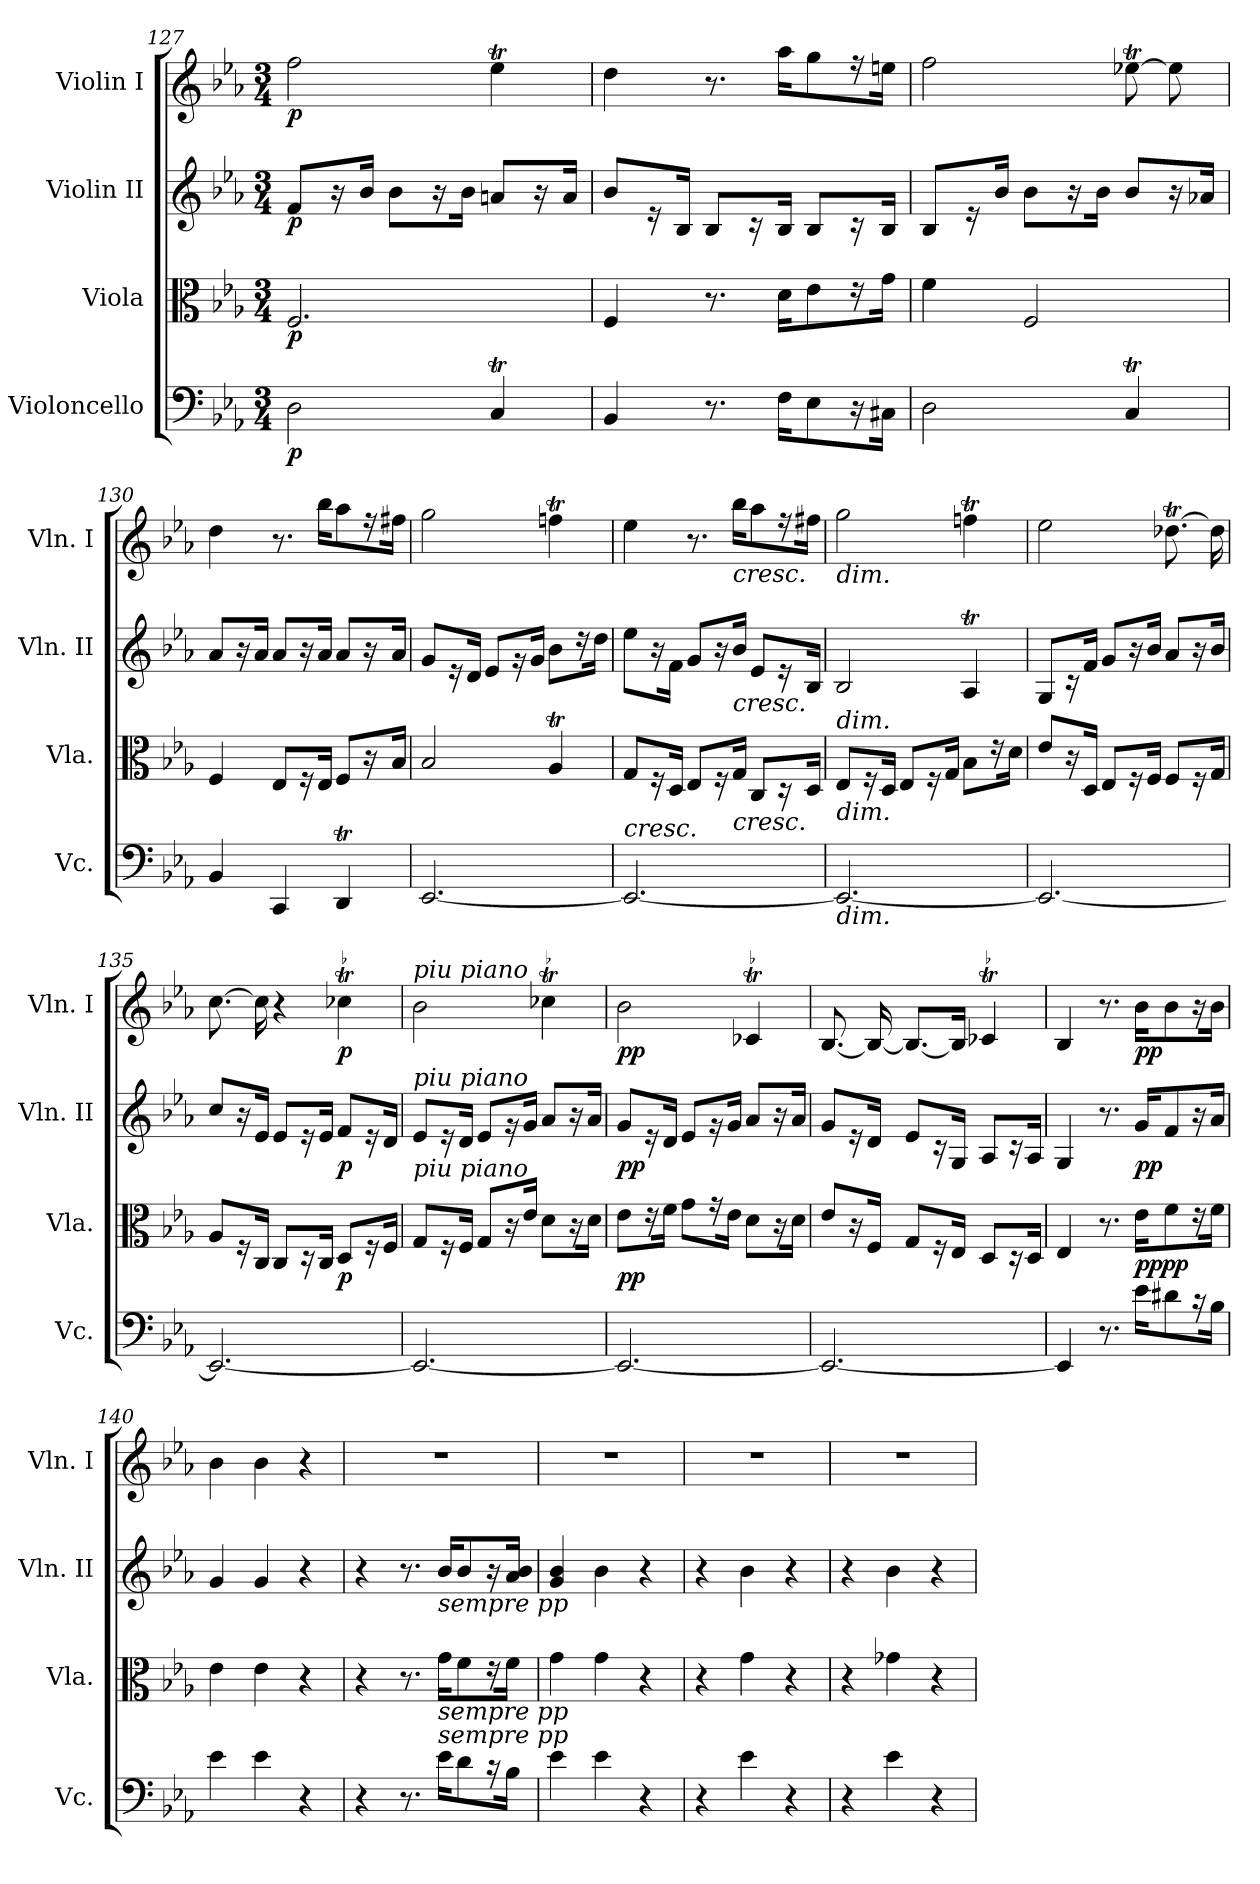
**kern	**dynam	**kern	**dynam	**kern	**dynam	**kern	**dynam
*part4	*part4	*part3	*part3	*part2	*part2	*part1	*part1
*staff4	*staff4	*staff3	*staff3	*staff2	*staff2	*staff1	*staff1
*I"Violoncello	*	*I"Viola	*	*I"Violin II	*	*I"Violin I	*
*I'Vc.	*	*I'Vla.	*	*I'Vln. II	*	*I'Vln. I	*
!!LO:PB:g=z
*clefF4	*	*clefC3	*	*clefG2	*	*clefG2	*
*k[b-e-a-]	*	*k[b-e-a-]	*	*k[b-e-a-]	*	*k[b-e-a-]	*
*E-:	*	*E-:	*	*E-:	*	*E-:	*
*M3/4	*	*M3/4	*	*M3/4	*	*M3/4	*
=127	=127	=127	=127	=127	=127	=127	=127
!	!LO:DY:b	!	!LO:DY:b	!	!LO:DY:b	!	!LO:DY:b
2D\	p	2.F/	p	8f/L	p	2ff\	p
.	.	.	.	16r	.	.	.
.	.	.	.	16b-/Jk	.	.	.
.	.	.	.	8b-\L	.	.	.
.	.	.	.	16r	.	.	.
.	.	.	.	16b-\Jk	.	.	.
4CT/	.	.	.	8an/L	.	4ee-T\	.
.	.	.	.	16r	.	.	.
.	.	.	.	16a/Jk	.	.	.
=128	=128	=128	=128	=128	=128	=128	=128
4BB-/	.	4F/	.	8b-/L	.	4dd\	.
.	.	.	.	16r	.	.	.
.	.	.	.	16B-/Jk	.	.	.
8.r	.	8.r	.	8B-/L	.	8.r	.
.	.	.	.	16r	.	.	.
16F\KL	.	16d\KL	.	16B-/Jk	.	16aa-\KL	.
8E-\	.	8e-\	.	8B-/L	.	8gg\	.
16r	.	16r	.	16r	.	16r	.
16C#X\Jk	.	16g\Jk	.	16B-/Jk	.	16een\Jk	.
=129	=129	=129	=129	=129	=129	=129	=129
2D\	.	4f\	.	8B-/L	.	2ff\	.
.	.	.	.	16r	.	.	.
.	.	.	.	16b-/Jk	.	.	.
.	.	2F/	.	8b-\L	.	.	.
.	.	.	.	16r	.	.	.
.	.	.	.	16b-\Jk	.	.	.
4CT/	.	.	.	8b-/L	.	[8ee-XT\	.
.	.	.	.	16r	.	8ee-\]	.
.	.	.	.	16a-X/Jk	.	.	.
=130	=130	=130	=130	=130	=130	=130	=130
4BB-/	.	4F/	.	8a-/L	.	4dd\	.
.	.	.	.	16r	.	.	.
.	.	.	.	16a-/Jk	.	.	.
4CC/	.	8E-/L	.	8a-/L	.	8.r	.
.	.	16r	.	16r	.	.	.
.	.	16E-/Jk	.	16a-/Jk	.	16bb-\KL	.
4DDt/	.	8F/L	.	8a-/L	.	8aa-\	.
.	.	16r	.	16r	.	16r	.
.	.	16B-/Jk	.	16a-/Jk	.	16ff#X\Jk	.
!!LO:LB:g=z
=131	=131	=131	=131	=131	=131	=131	=131
[2.EE-/	.	2B-/	.	8g/L	.	2gg\	.
.	.	.	.	16r	.	.	.
.	.	.	.	16d/Jk	.	.	.
.	.	.	.	8e-/L	.	.	.
.	.	.	.	16r	.	.	.
.	.	.	.	16g/Jk	.	.	.
.	.	4A-T/	.	8b-\L	.	4ffnT\	.
.	.	.	.	16r	.	.	.
.	.	.	.	16dd\Jk	.	.	.
=132	=132	=132	=132	=132	=132	=132	=132
!LO:TX:a:i:t=cresc.	!	!	!	!	!	!	!
2.EE-/_	.	8G/L	.	8ee-\L	.	4ee-\	.
.	.	16r	.	16r	.	.	.
.	.	16D/Jk	.	16f\Jk	.	.	.
.	.	8E-/L	.	8g/L	.	8.r	.
.	.	16r	.	16r	.	.	.
!	!	!	!	!	!	!LO:TX:b:i:t=cresc.	!
!	!	!	!	!LO:TX:b:i:t=cresc.	!	!	!
!	!	!LO:TX:b:i:t=cresc.	!	!	!	!	!
.	.	16G/Jk	.	16b-/Jk	.	16bb-\KL	.
.	.	8C/L	.	8e-/L	.	8aa-\	.
.	.	16r	.	16r	.	16r	.
.	.	16D/Jk	.	16B-/Jk	.	16ff#X\Jk	.
=133	=133	=133	=133	=133	=133	=133	=133
!	!	!	!	!	!	!LO:TX:b:i:t=dim.	!
!	!	!LO:TX:b:i:t=dim.	!	!	!	!	!
!	!	!LO:TX:a:i:t=dim.	!	!	!	!	!
!LO:TX:b:i:t=dim.	!	!	!	!	!	!	!
2.EE-/_	.	8E-/L	.	2B-/	.	2gg\	.
.	.	16r	.	.	.	.	.
.	.	16D/Jk	.	.	.	.	.
.	.	8E-/L	.	.	.	.	.
.	.	16r	.	.	.	.	.
.	.	16G/Jk	.	.	.	.	.
.	.	8B-\L	.	4A-T/	.	4ffnT\	.
.	.	16r	.	.	.	.	.
.	.	16d\Jk	.	.	.	.	.
=134	=134	=134	=134	=134	=134	=134	=134
2.EE-/_	.	8e-/L	.	8G/L	.	2ee-\	.
.	.	16r	.	16r	.	.	.
.	.	16D/Jk	.	16f/Jk	.	.	.
.	.	8E-/L	.	8g/L	.	.	.
.	.	16r	.	16r	.	.	.
.	.	16F/Jk	.	16b-/Jk	.	.	.
.	.	8F/L	.	8a-/L	.	[8.dd-XT\	.
.	.	16r	.	16r	.	.	.
.	.	16G/Jk	.	16b-/Jk	.	16dd-\]	.
!!LO:PB:g=z
=135	=135	=135	=135	=135	=135	=135	=135
2.EE-/_	.	8A-/L	.	8cc/L	.	[8.cc\	.
.	.	16r	.	16r	.	.	.
.	.	16C/Jk	.	16e-/Jk	.	16cc\]	.
.	.	8C/L	.	8e-/L	.	4r	.
.	.	16r	.	16r	.	.	.
.	.	16C/Jk	.	16e-/Jk	.	.	.
!	!	!	!LO:DY:b	!	!LO:DY:b	!	!LO:DY:b
.	.	8D/L	p	8f/L	p	4cc-XT\	p
.	.	16r	.	16r	.	.	.
.	.	16F/Jk	.	16d/Jk	.	.	.
=136	=136	=136	=136	=136	=136	=136	=136
!	!	!	!	!	!	!LO:TX:a:i:t=piu piano	!
!	!	!	!	!LO:TX:a:i:t=piu piano	!	!	!
!	!	!LO:TX:a:i:t=piu piano	!	!	!	!	!
2.EE-/_	.	8G/L	.	8e-/L	.	2b-\	.
.	.	16r	.	16r	.	.	.
.	.	16F/Jk	.	16d/Jk	.	.	.
.	.	8G/L	.	8e-/L	.	.	.
.	.	16r	.	16r	.	.	.
.	.	16e-/Jk	.	16g/Jk	.	.	.
.	.	8d\L	.	8a-/L	.	4cc-XT\	.
.	.	16r	.	16r	.	.	.
.	.	16d\Jk	.	16a-/Jk	.	.	.
=137	=137	=137	=137	=137	=137	=137	=137
!	!	!	!LO:DY:b	!	!LO:DY:b	!	!LO:DY:b
2.EE-/_	.	8e-\L	pp	8g/L	pp	2b-\	pp
.	.	16r	.	16r	.	.	.
.	.	16f\Jk	.	16d/Jk	.	.	.
.	.	8g\L	.	8e-/L	.	.	.
.	.	16r	.	16r	.	.	.
.	.	16e-\Jk	.	16g/Jk	.	.	.
.	.	8d\L	.	8a-/L	.	4c-XT/	.
.	.	16r	.	16r	.	.	.
.	.	16d\Jk	.	16a-/Jk	.	.	.
=138	=138	=138	=138	=138	=138	=138	=138
2.EE-/_	.	8e-/L	.	8g/L	.	[8.B-/	.
.	.	16r	.	16r	.	.	.
.	.	16F/Jk	.	16d/Jk	.	16B-/_	.
.	.	8G/L	.	8e-/L	.	8.B-/L_	.
.	.	16r	.	16r	.	.	.
.	.	16E-/Jk	.	16G/Jk	.	16B-/Jk]	.
.	.	8D/L	.	8A-/L	.	4c-XT/	.
.	.	16r	.	16r	.	.	.
.	.	16D/Jk	.	16A-/Jk	.	.	.
!!LO:LB:g=z
=139	=139	=139	=139	=139	=139	=139	=139
4EE-/]	.	4E-/	.	4G/	.	4B-/	.
8.r	.	8.r	.	8.r	.	8.r	.
!	!LO:DY:b	!	!	!	!	!	!
!	!LO:DY:n=1:a	!	!	!	!LO:DY:b	!	!LO:DY:b
16e-\KL	pp pp	16e-\KL	.	16g/KL	pp	16b-\KL	pp
8d#X\	.	8f\	.	8f/	.	8b-\	.
16r	.	16r	.	16r	.	16r	.
16B-\Jk	.	16f\Jk	.	16a-/Jk	.	16b-\Jk	.
=140	=140	=140	=140	=140	=140	=140	=140
4e-\	.	4e-\	.	4g/	.	4b-\	.
4e-\	.	4e-\	.	4g/	.	4b-\	.
4r	.	4r	.	4r	.	4r	.
=141	=141	=141	=141	=141	=141	=141	=141
4r	.	4r	.	4r	.	2.r	.
8.r	.	8.r	.	8.r	.	.	.
!	!	!	!	!LO:TX:b:i:t=sempre pp	!	!	!
!	!	!LO:TX:b:i:t=sempre pp	!	!	!	!	!
!LO:TX:a:i:t=sempre pp	!	!	!	!	!	!	!
16e-\KL	.	16g\KL	.	16b-/KL	.	.	.
8d\	.	8f\	.	8b-/	.	.	.
16r	.	16r	.	16r	.	.	.
16B-\Jk	.	16f\Jk	.	16a-/ 16b-/Jk	.	.	.
=142	=142	=142	=142	=142	=142	=142	=142
4e-\	.	4g\	.	4g/ 4b-/	.	2.r	.
4e-\	.	4g\	.	4b-\	.	.	.
4r	.	4r	.	4r	.	.	.
=143	=143	=143	=143	=143	=143	=143	=143
4r	.	4r	.	4r	.	2.r	.
4e-\	.	4g\	.	4b-\	.	.	.
4r	.	4r	.	4r	.	.	.
=144	=144	=144	=144	=144	=144	=144	=144
4r	.	4r	.	4r	.	2.r	.
4e-\	.	4g-X\	.	4b-\	.	.	.
4r	.	4r	.	4r	.	.	.
=	=	=	=	=	=	=	=
*-	*-	*-	*-	*-	*-	*-	*-
